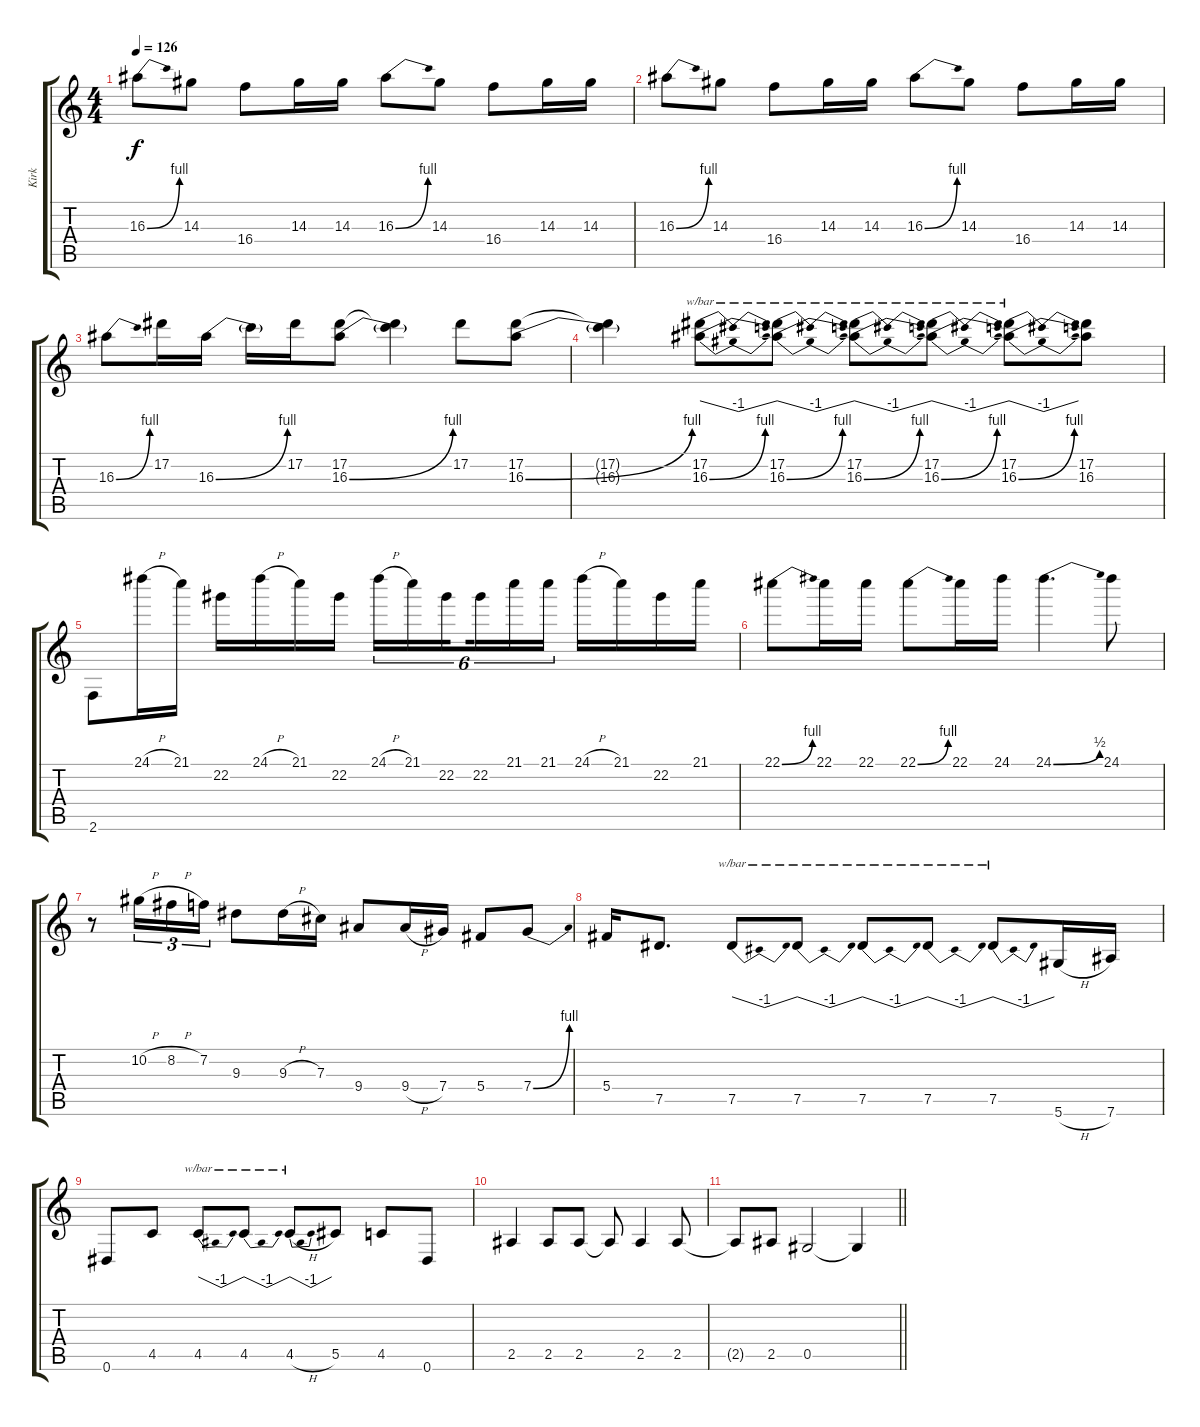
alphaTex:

\track ("Kirk" "Kirk") {instrument distortionguitar}
\staff {score tabs}
\tuning (Eb4 Bb3 Gb3 Db3 Ab2 Eb2) {hide}
\ts (4 4)
\tempo 126
\clef g2
\ks c
16.3{be (bend 0 0 60 4)}.8{dy f} 14.3.8 16.4.8 14.3.16 14.3.16 16.3{be (bend 0 0 60 4)}.8 14.3.8 16.4.8 14.3.16 14.3.16 |
16.3{be (bend 0 0 60 4)}.8 14.3.8 16.4.8 14.3.16 14.3.16 16.3{be (bend 0 0 60 4)}.8 14.3.8 16.4.8 14.3.16 14.3.16 |
16.3{be (bend 0 0 60 4)}.8 17.2.16 16.3{be (bend 0 0 60 4)}.16 16.3{t}.16 17.2.16 (17.2 16.3{be (bend 0 0 60 4)}).8 (17.2{t} 16.3{t}).4 17.2.8 (17.2 16.3{be (bend 0 0 60 4)}).8 |
(17.2{t} 16.3{t}).4 (17.2 16.3{be (bend 0 0 60 4)}).8{tbe (dip default 0 0 30 -4 60 0)} (17.2 16.3{be (bend 0 0 60 4)}).8{tbe (dip default 0 0 30 -4 60 0)} (17.2 16.3{be (bend 0 0 60 4)}).8{tbe (dip default 0 0 30 -4 60 0)} (17.2 16.3{be (bend 0 0 60 4)}).8{tbe (dip default 0 0 30 -4 60 0)} (17.2 16.3{be (bend 0 0 60 4)}).8{tbe (dip default 0 0 30 -4 60 0)} (17.2 16.3).8 |
2.6.8 24.1{h}.16 21.1.16 22.2.16 24.1{h}.16 21.1.16 22.2.16 24.1{h}.16{tu (6 4)} 21.1.16{tu (6 4)} 22.2.16{tu (6 4) beam splitsecondary} 22.2.16{tu (6 4)} 21.1.16{tu (6 4)} 21.1.16{tu (6 4)} 24.1{h}.16 21.1.16 22.2.16 21.1.16 |
22.1{be (bend 0 0 60 4)}.8 22.1.16 22.1.16 22.1{be (bend 0 0 60 4)}.8 22.1.16 24.1.16 24.1{be (bend 0 0 60 2)}.4{d} 24.1.8 |
r.8 10.2{h}.16{tu (3 2)} 8.2{h}.16{tu (3 2)} 7.2.16{tu (3 2)} 9.3.8 9.3{h}.16 7.3.16 9.4.8 9.4{h}.16 7.4.16 5.4.8 7.4{be (bend 0 0 60 4)}.8 |
5.4.16 7.5.8{d} 7.5.8{tbe (dip default 0 0 30 -4 60 0)} 7.5.8{tbe (dip default 0 0 30 -4 60 0)} 7.5.8{tbe (dip default 0 0 30 -4 60 0)} 7.5.8{tbe (dip default 0 0 30 -4 60 0)} 7.5.8{tbe (dip default 0 0 30 -4 60 0)} 5.6{h}.16 7.6.16 |
0.6.8 4.5.8 4.5.8{tbe (dip default 0 0 30 -4 60 0)} 4.5.8{tbe (dip default 0 0 30 -4 60 0)} 4.5{h}.8{tbe (dip default 0 0 30 -4 60 0)} 5.5.8 4.5.8 0.6.8 |
2.5.4 2.5.8 2.5.8 2.5{t}.8 2.5.4 2.5.8 |
\barLineRight lightlight
2.5{t}.8 2.5.8 0.5.2{volume 14} 0.5{t}.4
